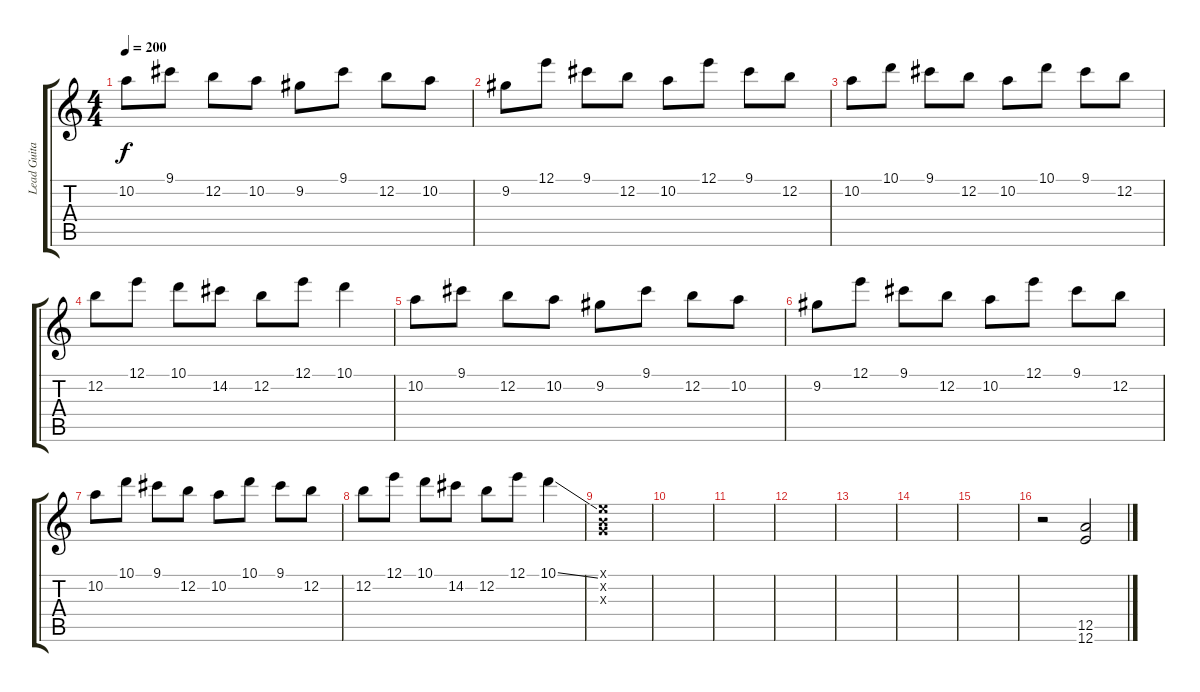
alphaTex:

\track ("Lead Guitar" "Lead Guita") {instrument distortionguitar}
\staff {score tabs}
\tuning (E4 B3 G3 D3 A2 E2) {hide}
\ts (4 4)
\tempo 200
\clef g2
\ks c
10.2.8{dy f} 9.1.8 12.2.8 10.2.8 9.2.8 9.1.8 12.2.8 10.2.8 |
9.2.8 12.1.8 9.1.8 12.2.8 10.2.8 12.1.8 9.1.8 12.2.8 |
10.2.8 10.1.8 9.1.8 12.2.8 10.2.8 10.1.8 9.1.8 12.2.8 |
12.2.8 12.1.8 10.1.8 14.2.8 12.2.8 12.1.8 10.1.4 |
10.2.8 9.1.8 12.2.8 10.2.8 9.2.8 9.1.8 12.2.8 10.2.8 |
9.2.8 12.1.8 9.1.8 12.2.8 10.2.8 12.1.8 9.1.8 12.2.8 |
10.2.8 10.1.8 9.1.8 12.2.8 10.2.8 10.1.8 9.1.8 12.2.8 |
12.2.8 12.1.8 10.1.8 14.2.8 12.2.8 12.1.8 10.1{ss}.4 |
(0.1{x} 0.2{x} 0.3{x}).1 |
|
|
|
|
|
|
r.2 (12.5 12.6{ss}).2
